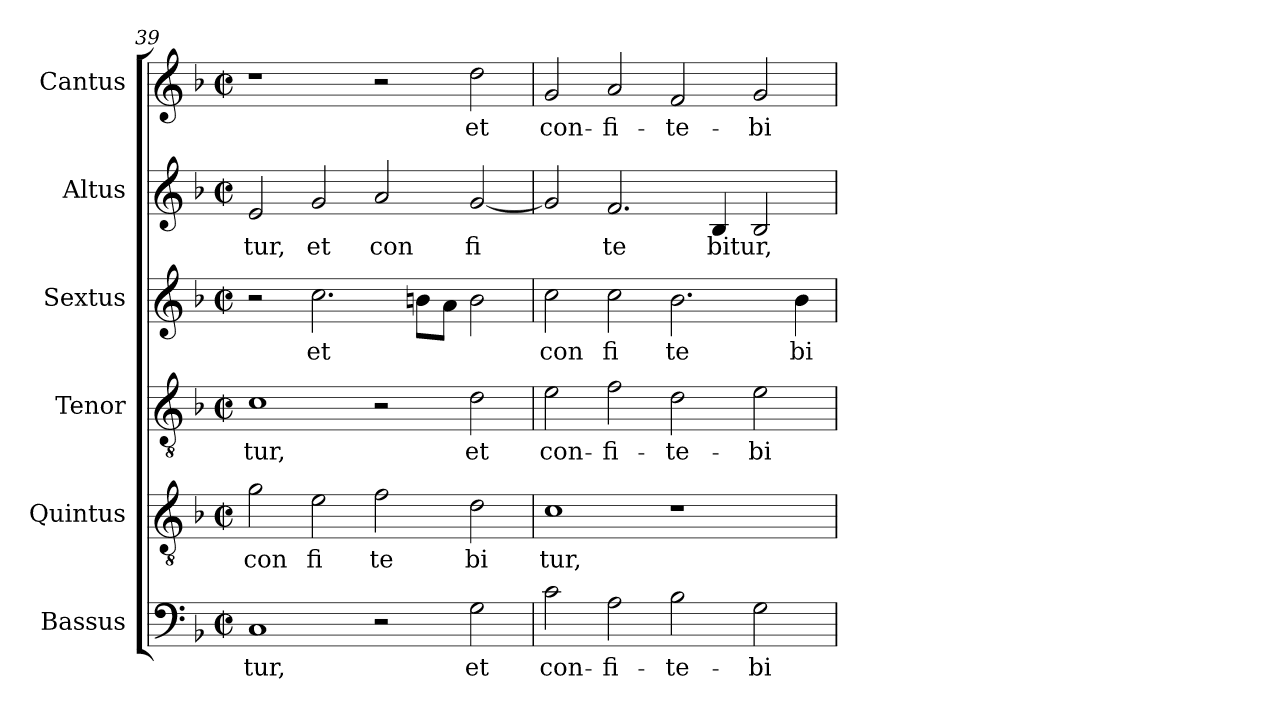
**kern	**text	**kern	**text	**kern	**text	**kern	**text	**kern	**text	**kern	**text
*part6	*part6	*part5	*part5	*part4	*part4	*part3	*part3	*part2	*part2	*part1	*part1
*staff6	*staff6	*staff5	*staff5	*staff4	*staff4	*staff3	*staff3	*staff2	*staff2	*staff1	*staff1
*I"Bassus	*	*I"Quintus	*	*I"Tenor	*	*I"Sextus	*	*I"Altus	*	*I"Cantus	*
!!LO:PB:g=z
*clefF4	*	*clefGv2	*	*clefGv2	*	*clefG2	*	*clefG2	*	*clefG2	*
*k[b-]	*	*k[b-]	*	*k[b-]	*	*k[b-]	*	*k[b-]	*	*k[b-]	*
*F:	*	*F:	*	*F:	*	*F:	*	*F:	*	*F:	*
*M2/2	*	*M2/2	*	*M2/2	*	*M2/2	*	*M2/2	*	*M2/2	*
*met(c|)	*	*met(c|)	*	*met(c|)	*	*met(c|)	*	*met(c|)	*	*met(c|)	*
=39	=39	=39	=39	=39	=39	=39	=39	=39	=39	=39	=39
!	!LO:LY:b:cj	!	!LO:LY:b:cj	!	!LO:LY:b:cj	!	!	!	!LO:LY:b:cj	!	!
1C	tur,	2g\	con	1c	tur,	2r	.	2e/	tur,	1r	.
!	!	!	!LO:LY:b:cj	!	!	!	!LO:LY:b:cj	!	!LO:LY:b:cj	!	!
.	.	2e\	fi	.	.	2.cc\	et	2g/	et	.	.
!	!	!	!LO:LY:b:cj	!	!	!	!	!	!LO:LY:b:cj	!	!
2r	.	2f\	te	2r	.	.	.	2a/	con	2r	.
!	!	!	!	!	!	!	!LO:LY:b:cj	!	!	!	!
.	.	.	.	.	.	8b\L	.	.	.	.	.
!	!	!	!	!	!	!	!LO:LY:b:cj	!	!	!	!
.	.	.	.	.	.	8a\J	.	.	.	.	.
!	!LO:LY:b:cj	!	!LO:LY:b:cj	!	!LO:LY:b:cj	!	!LO:LY:b:cj	!	!LO:LY:b:cj	!	!LO:LY:b:cj
2G\	et	2d\	bi	2d\	et	2b\	.	[<2g/	fi	2dd\	et
=40	=40	=40	=40	=40	=40	=40	=40	=40	=40	=40	=40
!	!LO:LY:b:cj	!	!LO:LY:b:cj	!	!LO:LY:b:cj	!	!LO:LY:b:cj	!	!LO:LY:b:cj	!	!LO:LY:b:cj
2c\	con-	1c	tur,	2e\	con-	2cc\	con	2g/]	.	2g/	con-
!	!LO:LY:b:cj	!	!	!	!LO:LY:b:cj	!	!LO:LY:b:cj	!	!LO:LY:b:cj	!	!LO:LY:b:cj
2A\	-fi-	.	.	2f\	-fi-	2cc\	fi	2.f/	te	2a/	-fi-
!	!LO:LY:b:cj	!	!	!	!LO:LY:b:cj	!	!LO:LY:b:cj	!	!	!	!LO:LY:b:cj
2B-\	-te-	1r	.	2d\	-te-	2.b-\	te	.	.	2f/	-te-
!	!	!	!	!	!	!	!	!	!LO:LY:b:cj	!	!
.	.	.	.	.	.	.	.	4B-/	bitur,	.	.
!	!LO:LY:b:cj	!	!	!	!LO:LY:b:cj	!	!	!	!LO:LY:b:cj	!	!LO:LY:b:cj
2G\	-bi-	.	.	2e\	-bi-	.	.	2B-/	.	2g/	-bi-
!	!	!	!	!	!	!	!LO:LY:b:cj	!	!	!	!
.	.	.	.	.	.	4b-\	bi	.	.	.	.
=	=	=	=	=	=	=	=	=	=	=	=
*-	*-	*-	*-	*-	*-	*-	*-	*-	*-	*-	*-
